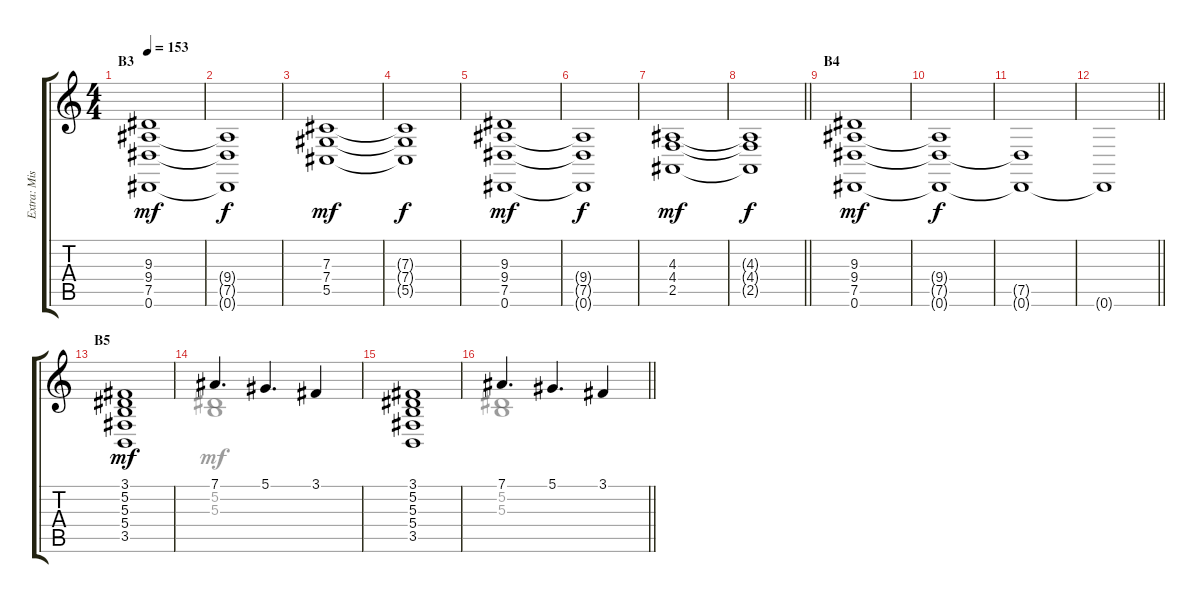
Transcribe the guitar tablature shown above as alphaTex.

\track ("Extra: Misc" "Extra: Mis") {instrument pad4choir}
\staff {score tabs}
\tuning (Eb4 Bb3 Gb3 Db3 Ab2 Eb2) {hide}
\voice
\ts (4 4)
\section ("" "B3")
\tempo 153
\clef g2
\ks c
(9.3 9.4 7.5 0.6).1{dy mf} |
(9.4{t} 7.5{t} 0.6{t}).1{dy f} |
(7.3 7.4 5.5).1{dy mf} |
(7.3{t} 7.4{t} 5.5{t}).1{dy f} |
(9.3 9.4 7.5 0.6).1{dy mf} |
(9.4{t} 7.5{t} 0.6{t}).1{dy f} |
(4.3 4.4 2.5).1{dy mf} |
\barLineRight lightlight
(4.3{t} 4.4{t} 2.5{t}).1{dy f} |
\section ("" "B4")
(9.3 9.4 7.5 0.6).1{dy mf} |
(9.4{t} 7.5{t} 0.6{t}).1{dy f} |
(7.5{t} 0.6{t}).1 |
\barLineRight lightlight
0.6{t}.1 |
\section ("" "B5")
(3.1 5.2 5.3 5.4 3.5).1{dy mf} |
7.1.4{d} 5.1.4{d} 3.1.4 |
(3.1 5.2 5.3 5.4 3.5).1 |
\barLineRight lightlight
7.1.4{d} 5.1.4{d} 3.1.4
\voice
\clef g2
\ottava regular
\simile none
\ks c
|
|
|
|
|
|
|
\barLineRight lightlight
|
|
|
|
\barLineRight lightlight
|
|
(5.2 5.3).1 |
|
\barLineRight lightlight
(5.2 5.3).1
